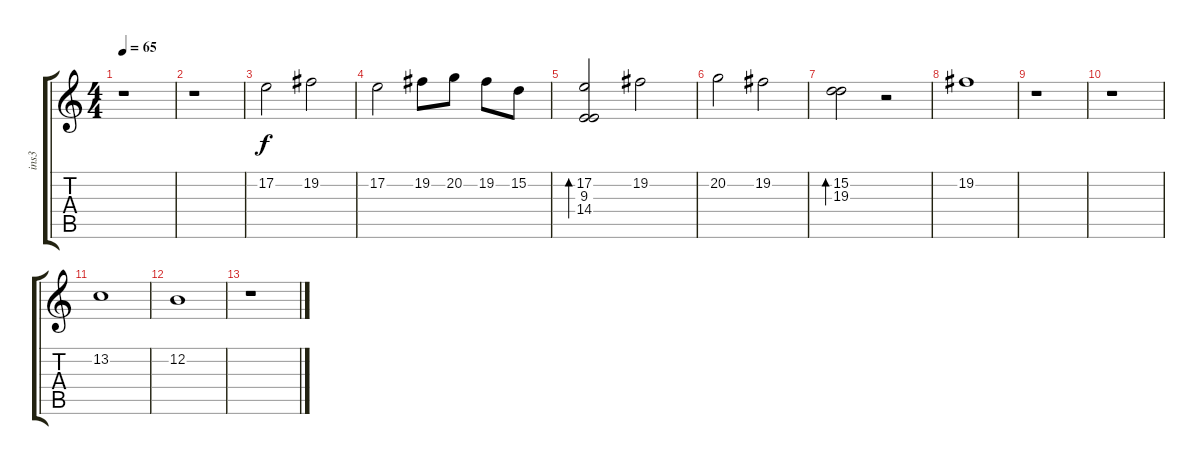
\track ("ins3" "ins3") {instrument musicbox}
\staff {score tabs}
\tuning (E4 B3 G3 D3 A2 E2) {hide}
\ts (4 4)
\tempo 65
\clef g2
\ks c
r.1{dy f} |
r.1 |
17.2.2 19.2.2 |
17.2.2 19.2.8 20.2.8 19.2.8 15.2.8 |
(17.2 9.3 14.4).2{bd 120} 19.2.2 |
20.2.2 19.2.2 |
(15.2 19.3).2{bd 120} r.2 |
19.2.1 |
r.1 |
r.1 |
13.2.1 |
12.2.1 |
r.1
